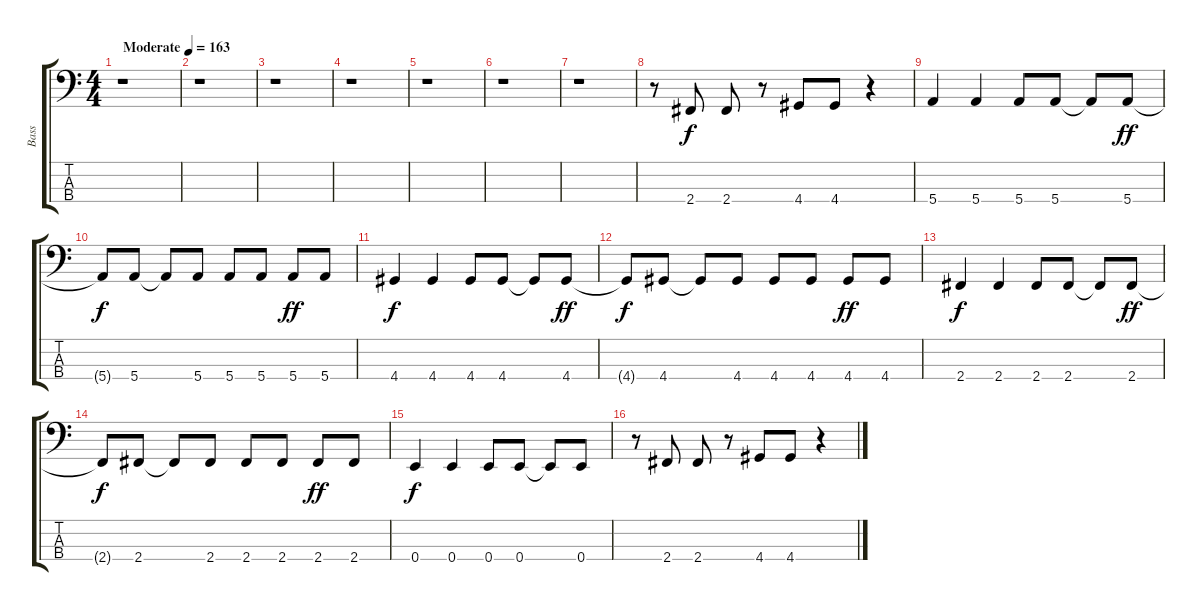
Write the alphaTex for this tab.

\track ("Bass" "Bass") {instrument electricbassfinger}
\staff {score tabs}
\tuning (G2 D2 A1 E1) {hide}
\ts (4 4)
\tempo (163 "Moderate")
\clef f4
\ks c
r.1{dy f instrument electricbassfinger} |
r.1 |
r.1 |
r.1 |
r.1 |
r.1 |
r.1 |
r.8 2.4.8 2.4.8 r.8 4.4.8 4.4.8 r.4 |
5.4.4 5.4.4 5.4.8 5.4.8 5.4{t}.8 5.4.8{dy ff} |
5.4{t}.8{dy f} 5.4.8 5.4{t}.8 5.4.8 5.4.8 5.4.8 5.4.8{dy ff} 5.4.8 |
4.4.4{dy f} 4.4.4 4.4.8 4.4.8 4.4{t}.8 4.4.8{dy ff} |
4.4{t}.8{dy f} 4.4.8 4.4{t}.8 4.4.8 4.4.8 4.4.8 4.4.8{dy ff} 4.4.8 |
2.4.4{dy f} 2.4.4 2.4.8 2.4.8 2.4{t}.8 2.4.8{dy ff} |
2.4{t}.8{dy f} 2.4.8 2.4{t}.8 2.4.8 2.4.8 2.4.8 2.4.8{dy ff} 2.4.8 |
0.4.4{dy f} 0.4.4 0.4.8 0.4.8 0.4{t}.8 0.4.8 |
r.8 2.4.8 2.4.8 r.8 4.4.8 4.4.8 r.4
